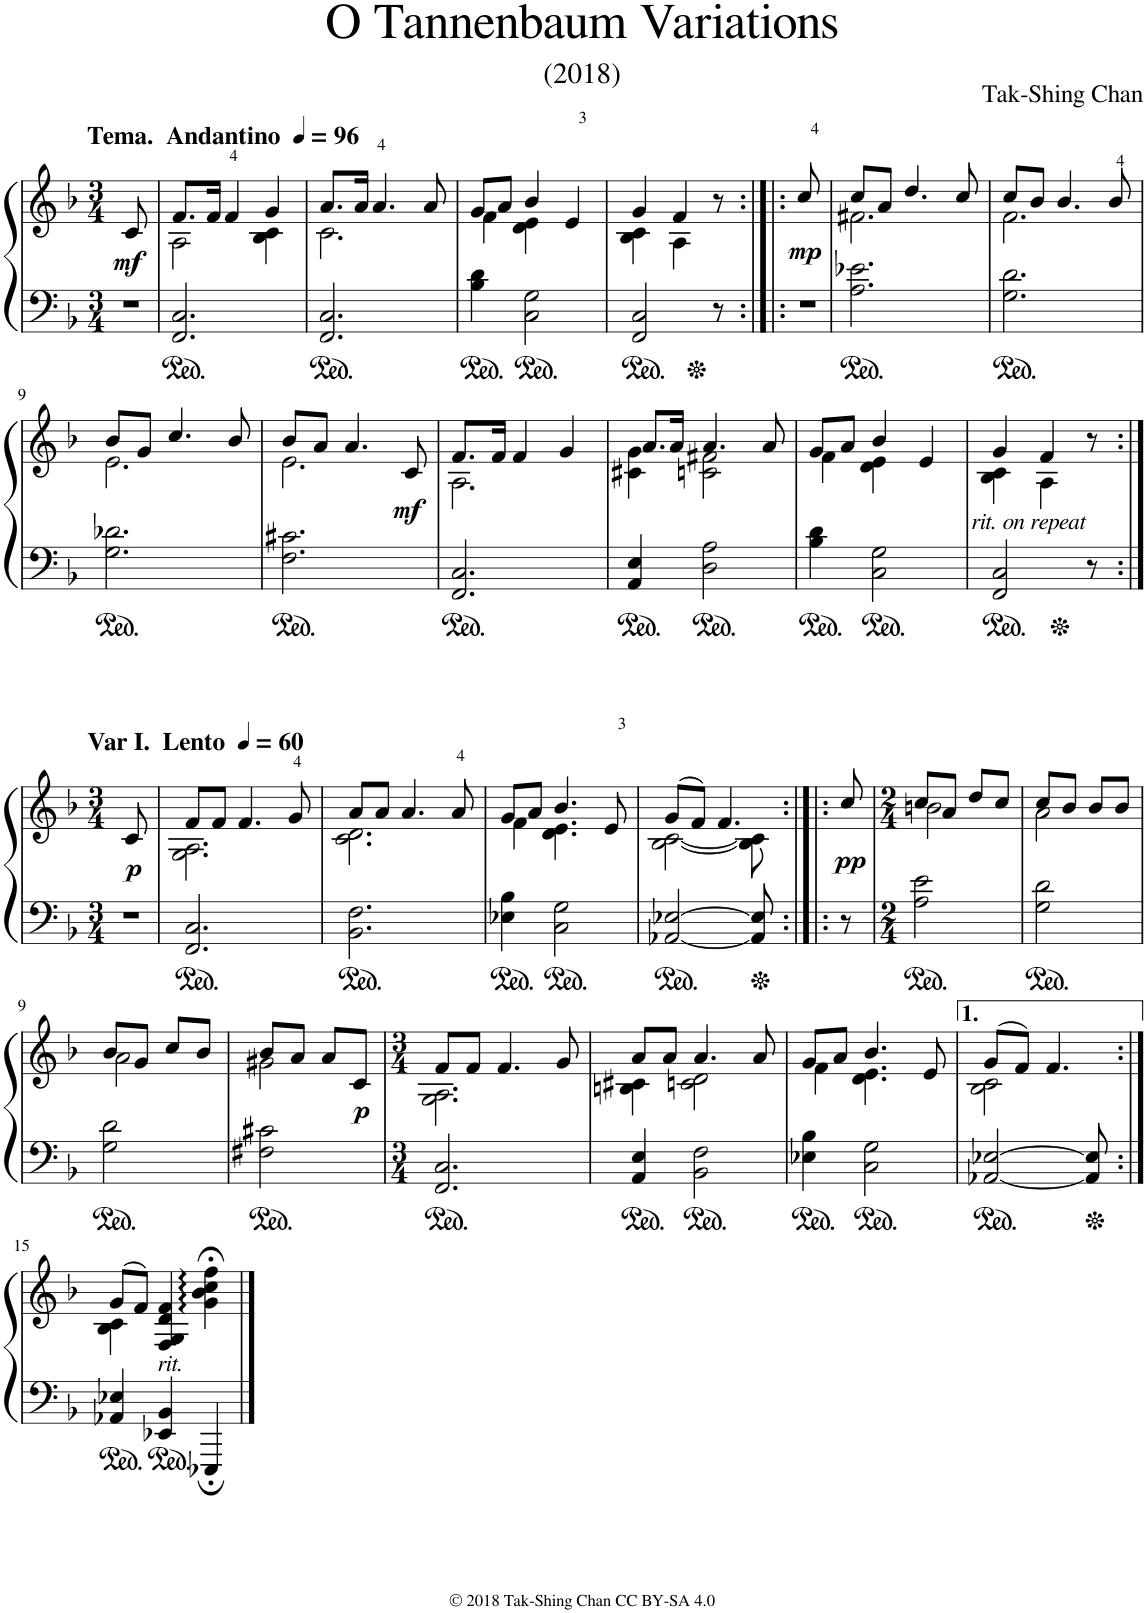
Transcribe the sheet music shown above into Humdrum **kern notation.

**kern	**kern	**dynam
*part1	*part1	*part1
*staff2	*staff1	*staff1/2
*I"Piano	*	*
*I'Pno.	*	*
*clefF4	*clefG2	*
*k[b-]	*k[b-]	*
*M3/4	*M3/4	*
*MM96	*MM96	*
=1	=1	=1
!	!LO:TX:a:B:t=Tema.  Andantino	!
!	!	!LO:DY:b
2.r	8c/	mf
.	2ryy	.
.	8ryy	.
=2	=2	=2
*	*^	*
2.FF/ 2.C/	8.f/L	2A\	.
.	16f/Jk	.	.
.	4f/	.	.
.	4g/	4B-\ 4c\	.
=3	=3	=3	=3
2.FF/ 2.C/	8.a/L	2.c\	.
.	16a/Jk	.	.
.	4.a/	.	.
.	8a/	.	.
=4	=4	=4	=4
4B-\ 4d\	8g/L	4f\	.
.	8a/J	.	.
2C\ 2G\	4b-/	4d\ 4e\	.
.	4e/	4ryy	.
=5	=5	=5	=5
2FF/ 2C/	4g/	4B-\ 4c\	.
.	4f/	4A\	.
8r	8r	8ryy	.
=6:|!|:	=6:|!|:	=6:|!|:	=6:|!|:
!	!	!	!LO:DY:b
*	*v	*v	*
2.r	8cc/	mp
.	2ryy	.
.	8ryy	.
=7	=7	=7
*	*^	*
2.A\ 2.e-X\	8cc/L	2.f#X\	.
.	8a/J	.	.
.	4.dd/	.	.
.	8cc/	.	.
=8	=8	=8	=8
2.G\ 2.d\	8cc/L	2.f\	.
.	8b-/J	.	.
.	4.b-/	.	.
.	8b-/	.	.
!!LO:LB:g=z	!!
=9	=9	=9	=9
2.G\ 2.d-X\	8b-/L	2.e\	.
.	8g/J	.	.
.	4.cc/	.	.
.	8b-/	.	.
=10	=10	=10	=10
2.F\ 2.c#X\	8b-/L	2.e\	.
.	8a/J	.	.
.	4.a/	.	.
!	!	!	!LO:DY:b
.	8c/	.	mf
=11	=11	=11	=11
2.FF/ 2.C/	8.f/L	2.A\	.
.	16f/Jk	.	.
.	4f/	.	.
.	4g/	.	.
=12	=12	=12	=12
4AA/ 4E/	8.a/L	4c#X\ 4g\	.
.	16a/Jk	.	.
2D\ 2A\	4.a/	2cn\ 2f#X\	.
.	8a/	.	.
=13	=13	=13	=13
4B-\ 4d\	8g/L	4f\	.
.	8a/J	.	.
2C\ 2G\	4b-/	4d\ 4e\	.
.	4e/	4ryy	.
=14	=14	=14	=14
!	!LO:TX:b:i:t=rit. on repeat	!	!
2FF/ 2C/	4g/	4B-\ 4c\	.
.	4f/	4A\	.
8r	8r	8ryy	.
*	*v	*v	*
!!LO:LB:g=z
=1:|!	=1:|!	=1:|!
*k[b-]	*k[b-]	*
*M3/4	*M3/4	*
*	*MM60	*
*	*^	*
!	!LO:TX:a:B:t=Var I.  Lento	!	!
!	!	!	!LO:DY:b
*	*v	*v	*
2.r	8c/	p
.	2ryy	.
.	8ryy	.
=2	=2	=2
*	*^	*
2.FF/ 2.C/	8f/L	2.G\ 2.A\	.
.	8f/J	.	.
.	4.f/	.	.
.	8g/	.	.
=3	=3	=3	=3
2.BB-\ 2.F\	8a/L	2.c\ 2.d\	.
.	8a/J	.	.
.	4.a/	.	.
.	8a/	.	.
=4	=4	=4	=4
4E-X\ 4B-\	8g/L	4f\	.
.	8a/J	.	.
2C\ 2G\	4.b-/	4.d\ 4.e\	.
.	8e/	8ryy	.
=5	=5	=5	=5
[2AA-X/ [2E-X/	(8g/L	[2B-\ [2c\	.
.	8f/J)	.	.
.	4.f/	.	.
8AA-/] 8E-/]	.	8B-\] 8c\]	.
=6:|!|:	=6:|!|:	=6:|!|:	=6:|!|:
!	!	!	!LO:DY:b
*	*v	*v	*
8r	8cc/	pp
=7	=7	=7
*M2/4	*M2/4	*
*	*^	*
2A\ 2e\	8cc/L	2bn\	.
.	8a/J	.	.
.	8dd/L	.	.
.	8cc/J	.	.
=8	=8	=8	=8
2G\ 2d\	8cc/L	2a\	.
.	8b-/J	.	.
.	8b-/L	.	.
.	8b-/J	.	.
!!LO:LB:g=z	!!
=9	=9	=9	=9
2G\ 2d\	8b-/L	2a\	.
.	8g/J	.	.
.	8cc/L	.	.
.	8b-/J	.	.
=10	=10	=10	=10
2F#X\ 2c#X\	8b-/L	2g#X\	.
.	8a/J	.	.
.	8a/L	.	.
!	!	!	!LO:DY:b
.	8c/J	.	p
=11	=11	=11	=11
*M3/4	*M3/4	*	*
2.FF/ 2.C/	8f/L	2.G\ 2.A\	.
.	8f/J	.	.
.	4.f/	.	.
.	8g/	.	.
=12	=12	=12	=12
4AA/ 4E/	8a/L	4Bn\ 4c#X\	.
.	8a/J	.	.
2BB-\ 2F\	4.a/	2cn\ 2d\	.
.	8a/	.	.
=13	=13	=13	=13
4E-X\ 4B-\	8g/L	4f\	.
.	8a/J	.	.
2C\ 2G\	4.b-/	4.d\ 4.e\	.
.	8e/	8ryy	.
=14	=14	=14	=14
[2AA-X/ [2E-X/	(8g/L	2B-\ 2c\	.
.	8f/J)	.	.
.	4.f/	.	.
8AA-/] 8E-/]	.	8ryy	.
!!LO:LB:g=z	!!
=15:|!	=15:|!	=15:|!	=15:|!
4AA-X/ 4E-X/	(8g/L	4B-\ 4c\	.
.	8f/J)	.	.
!	!LO:TX:b:i:t=rit.	!	!
4EE-X/ 4BB-/	4F/ 4G/ 4d/ 4f/	2ryy	.
4EEE-X;/	4g\;< 4b-\;< 4cc\;< 4ff\;<	.	.
*	*v	*v	*
==	==	==
*-	*-	*-
